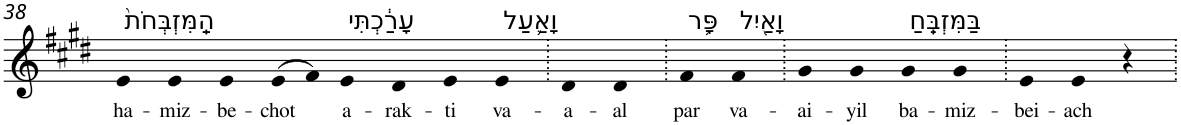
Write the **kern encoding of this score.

**kern	**text
*part1	*part1
*staff1	*staff1
*I"Piano	*
*I'Pno	*
!!LO:PB:g=z
*clefG2	*
*k[f#c#g#d#]	*
*E:	*
=38	=38
!LO:TX:a:t=הַֽמִּזְבְּחֹת֙	!
!	!LO:LY:b
4e	ha-
!	!LO:LY:b
4e	-miz-
!	!LO:LY:b
4e	-be-
!	!LO:LY:b
(>8e	-chot
8f#)	.
!LO:TX:a:t=עָרַ֔כְתִּי	!
!	!LO:LY:b
4e	a-
!	!LO:LY:b
4d#	-rak-
!	!LO:LY:b
4e	-ti
!LO:TX:a:t=וָאַ֛עַל	!
!	!LO:LY:b
4e	va-
=39.	=39.
!	!LO:LY:b
4d#	-a-
!	!LO:LY:b
4d#	-al
=40.	=40.
!LO:TX:a:t=פָּ֥ר	!
!	!LO:LY:b
4f#	par
!LO:TX:a:t=וָאַ֖יִל	!
!	!LO:LY:b
4f#	va-
=41.	=41.
!	!LO:LY:b
4g#	-ai-
!	!LO:LY:b
4g#	-yil
!LO:TX:a:t=בַּמִּזְבֵּֽחַ	!
!	!LO:LY:b
4g#	ba-
!	!LO:LY:b
4g#	-miz-
=42.	=42.
!	!LO:LY:b
4e	-bei-
!	!LO:LY:b
4e	-ach
4r	.
=.	=.
*-	*-
